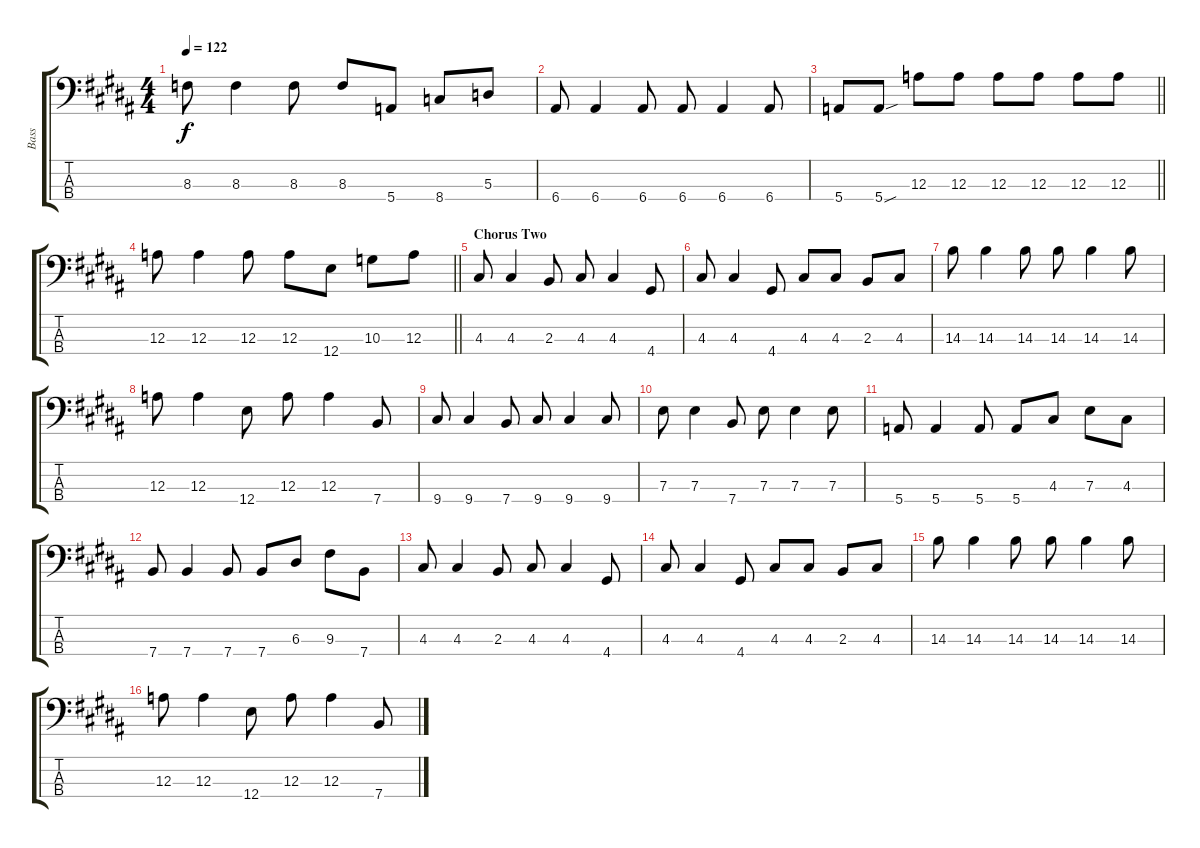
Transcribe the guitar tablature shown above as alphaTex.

\track ("Bass" "Bass") {instrument electricbassfinger}
\staff {score tabs}
\tuning (G2 D2 A1 E1) {hide}
\ts (4 4)
\tempo 122
\clef f4
\ks b
8.3.8{dy f} 8.3.4 8.3.8 8.3.8 5.4.8 8.4.8 5.3.8 |
6.4.8 6.4.4 6.4.8 6.4.8 6.4.4 6.4.8 |
\barLineRight lightlight
5.4.8 5.4{sou}.8 12.3.8 12.3.8 12.3.8 12.3.8 12.3.8 12.3.8 |
\barLineRight lightlight
12.3.8 12.3.4 12.3.8 12.3.8 12.4.8 10.3.8 12.3.8 |
\section ("" "Chorus Two")
4.3.8 4.3.4 2.3.8 4.3.8 4.3.4 4.4.8 |
4.3.8 4.3.4 4.4.8 4.3.8 4.3.8 2.3.8 4.3.8 |
14.3.8 14.3.4 14.3.8 14.3.8 14.3.4 14.3.8 |
12.3.8 12.3.4 12.4.8 12.3.8 12.3.4 7.4.8 |
9.4.8 9.4.4 7.4.8 9.4.8 9.4.4 9.4.8 |
7.3.8 7.3.4 7.4.8 7.3.8 7.3.4 7.3.8 |
5.4.8 5.4.4 5.4.8 5.4.8 4.3.8 7.3.8 4.3.8 |
7.4.8 7.4.4 7.4.8 7.4.8 6.3.8 9.3.8 7.4.8 |
4.3.8 4.3.4 2.3.8 4.3.8 4.3.4 4.4.8 |
4.3.8 4.3.4 4.4.8 4.3.8 4.3.8 2.3.8 4.3.8 |
14.3.8 14.3.4 14.3.8 14.3.8 14.3.4 14.3.8 |
12.3.8 12.3.4 12.4.8 12.3.8 12.3.4 7.4.8
